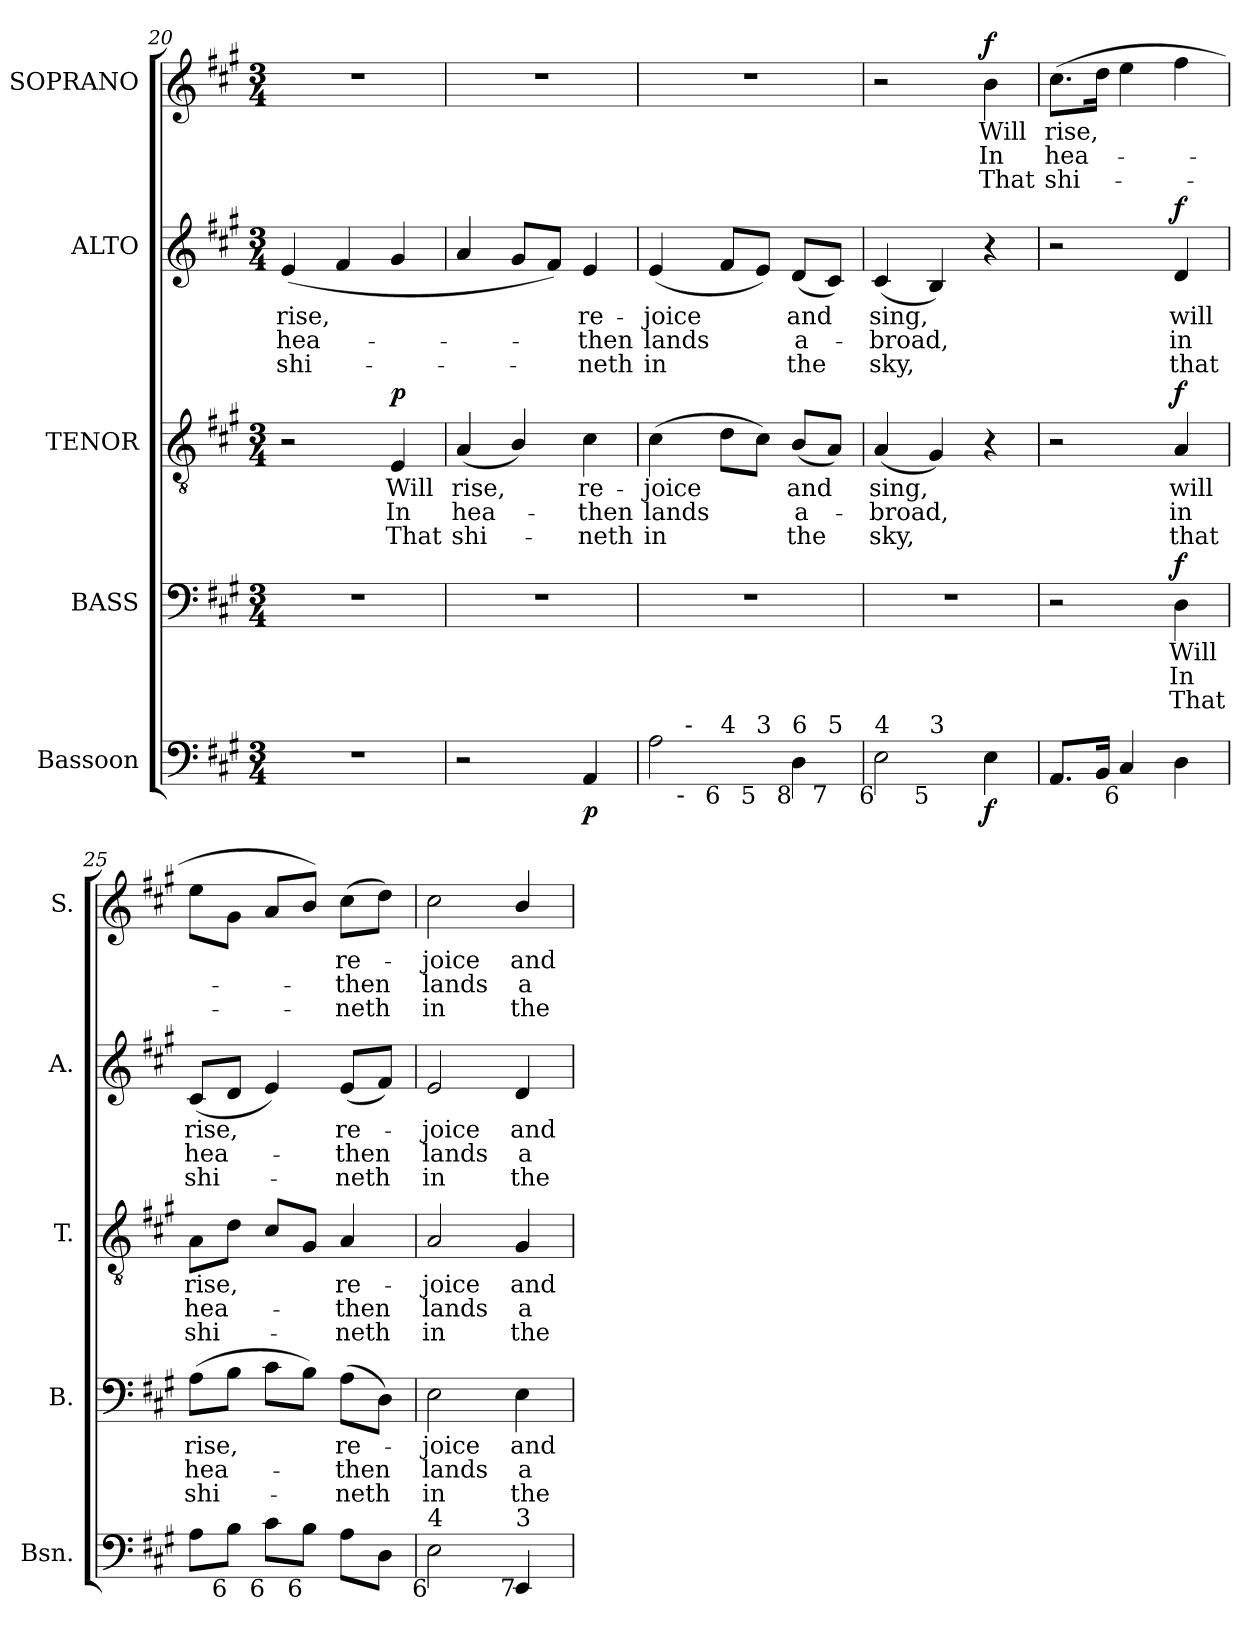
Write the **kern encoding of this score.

**kern	**dynam	**kern	**text	**text	**text	**dynam	**kern	**text	**text	**text	**dynam	**kern	**text	**text	**text	**dynam	**kern	**text	**text	**text	**dynam
*part5	*part5	*part4	*part4	*part4	*part4	*part4	*part3	*part3	*part3	*part3	*part3	*part2	*part2	*part2	*part2	*part2	*part1	*part1	*part1	*part1	*part1
*staff5	*staff5	*staff4	*staff4	*staff4	*staff4	*staff4	*staff3	*staff3	*staff3	*staff3	*staff3	*staff2	*staff2	*staff2	*staff2	*staff2	*staff1	*staff1	*staff1	*staff1	*staff1
*I"Bassoon	*	*I"BASS	*	*	*	*	*I"TENOR	*	*	*	*	*I"ALTO	*	*	*	*	*I"SOPRANO	*	*	*	*
*I'Bsn.	*	*I'B.	*	*	*	*	*I'T.	*	*	*	*	*I'A.	*	*	*	*	*I'S.	*	*	*	*
*clefF4	*	*clefF4	*	*	*	*	*clefGv2	*	*	*	*	*clefG2	*	*	*	*	*clefG2	*	*	*	*
*	*	*	*	*	*	*	*ITrd7c12	*	*	*	*	*	*	*	*	*	*	*	*	*	*
*k[f#c#g#]	*	*k[f#c#g#]	*	*	*	*	*k[f#c#g#]	*	*	*	*	*k[f#c#g#]	*	*	*	*	*k[f#c#g#]	*	*	*	*
*A:	*	*A:	*	*	*	*	*A:	*	*	*	*	*A:	*	*	*	*	*A:	*	*	*	*
*M3/4	*	*M3/4	*	*	*	*	*M3/4	*	*	*	*	*M3/4	*	*	*	*	*M3/4	*	*	*	*
=20	=20	=20	=20	=20	=20	=20	=20	=20	=20	=20	=20	=20	=20	=20	=20	=20	=20	=20	=20	=20	=20
!LO:N:vis=1	!	!LO:N:vis=1	!	!	!	!	!	!	!	!	!	!	!	!	!	!	!	!	!	!	!
!	!	!	!	!	!	!	!	!	!	!	!	!	!LO:LY:b:color=#000000	!LO:LY:b:color=#000000	!LO:LY:b:color=#000000	!	!LO:N:vis=1	!	!	!	!
2.r	.	2.r	.	.	.	.	2r	.	.	.	.	(4ei/	rise,	hea-	shi-	.	2.r	.	.	.	.
.	.	.	.	.	.	.	.	.	.	.	.	4f#i/	.	.	.	.	.	.	.	.	.
!	!	!	!	!	!	!	!	!LO:LY:b:color=#000000	!LO:LY:b:color=#000000	!LO:LY:b:color=#000000	!	!	!	!	!	!	!	!	!	!	!
.	.	.	.	.	.	.	4EEi/	Will	In	That	p	4g#i/	.	.	.	.	.	.	.	.	.
=21	=21	=21	=21	=21	=21	=21	=21	=21	=21	=21	=21	=21	=21	=21	=21	=21	=21	=21	=21	=21	=21
!	!	!LO:N:vis=1	!	!	!	!	!	!	!	!	!	!	!	!	!	!	!	!	!	!	!
!	!	!	!	!	!	!	!	!LO:LY:b:color=#000000	!LO:LY:b:color=#000000	!LO:LY:b:color=#000000	!	!	!	!	!	!	!LO:N:vis=1	!	!	!	!
2r	.	2.r	.	.	.	.	(4AAi/	rise,	hea-	shi-	.	4ai/	.	.	.	.	2.r	.	.	.	.
.	.	.	.	.	.	.	4BBi/)	.	.	.	.	8g#i/L	.	.	.	.	.	.	.	.	.
.	.	.	.	.	.	.	.	.	.	.	.	8f#i/J)	.	.	.	.	.	.	.	.	.
!	!	!	!	!	!	!	!	!LO:LY:b:color=#000000	!LO:LY:b:color=#000000	!LO:LY:b:color=#000000	!	!	!	!	!	!	!	!	!	!	!
!	!	!	!	!	!	!	!	!	!	!	!	!	!LO:LY:b:color=#000000	!LO:LY:b:color=#000000	!LO:LY:b:color=#000000	!	!	!	!	!	!
4AAi/	p	.	.	.	.	.	4C#i\	re-	-then	-neth	.	4ei/	re-	-then	-neth	.	.	.	.	.	.
=22	=22	=22	=22	=22	=22	=22	=22	=22	=22	=22	=22	=22	=22	=22	=22	=22	=22	=22	=22	=22	=22
!	!	!LO:N:vis=1	!	!	!	!	!	!	!	!	!	!	!	!	!	!	!	!	!	!	!
!	!	!	!	!	!	!	!	!LO:LY:b:color=#000000	!LO:LY:b:color=#000000	!LO:LY:b:color=#000000	!	!	!	!	!	!	!	!	!	!	!
!LO:TX:b:rj:t=5	!	!	!	!	!	!	!	!	!	!	!	!	!	!	!	!	!	!	!	!	!
!LO:TX:t=3	!	!	!	!	!	!	!	!	!	!	!	!	!	!	!	!	!	!	!	!	!
!	!	!	!	!	!	!	!	!	!	!	!	!	!LO:LY:b:color=#000000	!LO:LY:b:color=#000000	!LO:LY:b:color=#000000	!	!LO:N:vis=1	!	!	!	!
*^	*	*	*	*	*	*	*	*	*	*	*	*	*	*	*	*	*	*	*	*	*
*	*^	*	*	*	*	*	*	*	*	*	*	*	*	*	*	*	*	*	*	*	*	*
*	*	*^	*	*	*	*	*	*	*	*	*	*	*	*	*	*	*	*	*	*	*	*	*
2Ai\	8ryy	4ryy	4.ryy	.	2.r	.	.	.	.	(4C#i\	-joice	lands	in	.	(4ei/	-joice	lands	in	.	2.r	.	.	.	.
!	!LO:TX:b:rj:t=-	!	!	!	!	!	!	!	!	!	!	!	!	!	!	!	!	!	!	!	!	!	!	!
!	!LO:TX:t=-	!	!	!	!	!	!	!	!	!	!	!	!	!	!	!	!	!	!	!	!	!	!	!
.	2ryy	.	.	.	.	.	.	.	.	.	.	.	.	.	.	.	.	.	.	.	.	.	.	.
!	!	!LO:TX:b:rj:t=6	!	!	!	!	!	!	!	!	!	!	!	!	!	!	!	!	!	!	!	!	!	!
!	!	!LO:TX:t=4	!	!	!	!	!	!	!	!	!	!	!	!	!	!	!	!	!	!	!	!	!	!
.	.	2ryy	.	.	.	.	.	.	.	8Di\L	.	.	.	.	8f#i/L	.	.	.	.	.	.	.	.	.
!	!	!	!LO:TX:b:rj:t=5	!	!	!	!	!	!	!	!	!	!	!	!	!	!	!	!	!	!	!	!	!
!	!	!	!LO:TX:t=3	!	!	!	!	!	!	!	!	!	!	!	!	!	!	!	!	!	!	!	!	!
.	.	.	4.ryy	.	.	.	.	.	.	8C#i\J)	.	.	.	.	8ei/J)	.	.	.	.	.	.	.	.	.
!	!	!	!	!	!	!	!	!	!	!	!LO:LY:b:color=#000000	!LO:LY:b:color=#000000	!LO:LY:b:color=#000000	!	!	!	!	!	!	!	!	!	!	!
!LO:TX:b:rj:t=8	!	!	!	!	!	!	!	!	!	!	!	!	!	!	!	!	!	!	!	!	!	!	!	!
!LO:TX:t=6	!	!	!	!	!	!	!	!	!	!	!	!	!	!	!	!	!	!	!	!	!	!	!	!
!	!	!	!	!	!	!	!	!	!	!	!	!	!	!	!	!LO:LY:b:color=#000000	!LO:LY:b:color=#000000	!LO:LY:b:color=#000000	!	!	!	!	!	!
4Di\	.	.	.	.	.	.	.	.	.	(8BBi/L	and	a-	the	.	(8di/L	and	a-	the	.	.	.	.	.	.
!	!LO:TX:b:rj:t=7	!	!	!	!	!	!	!	!	!	!	!	!	!	!	!	!	!	!	!	!	!	!	!
!	!LO:TX:t=5	!	!	!	!	!	!	!	!	!	!	!	!	!	!	!	!	!	!	!	!	!	!	!
.	8ryy	.	.	.	.	.	.	.	.	8AAi/J)	.	.	.	.	8c#i/J)	.	.	.	.	.	.	.	.	.
=23	=23	=23	=23	=23	=23	=23	=23	=23	=23	=23	=23	=23	=23	=23	=23	=23	=23	=23	=23	=23	=23	=23	=23	=23
!	!	!	!	!	!LO:N:vis=1	!	!	!	!	!	!	!	!	!	!	!	!	!	!	!	!	!	!	!
*v	*v	*v	*v	*	*	*	*	*	*	*	*	*	*	*	*	*	*	*	*	*	*	*	*	*
*^	*	*	*	*	*	*	*	*	*	*	*	*	*	*	*	*	*	*	*	*	*
*	*^	*	*	*	*	*	*	*	*	*	*	*	*	*	*	*	*	*	*	*	*	*
*	*	*^	*	*	*	*	*	*	*	*	*	*	*	*	*	*	*	*	*	*	*	*	*
!	!	!	!	!	!	!	!	!	!	!	!LO:LY:b:color=#000000	!LO:LY:b:color=#000000	!LO:LY:b:color=#000000	!	!	!	!	!	!	!	!	!	!	!
*v	*v	*v	*v	*	*	*	*	*	*	*	*	*	*	*	*	*	*	*	*	*	*	*	*	*
*^	*	*	*	*	*	*	*	*	*	*	*	*	*	*	*	*	*	*	*	*	*
*	*^	*	*	*	*	*	*	*	*	*	*	*	*	*	*	*	*	*	*	*	*	*
*	*	*^	*	*	*	*	*	*	*	*	*	*	*	*	*	*	*	*	*	*	*	*	*
!LO:TX:b:rj:t=6	!	!	!	!	!	!	!	!	!	!	!	!	!	!	!	!	!	!	!	!	!	!	!	!
!LO:TX:t=4	!	!	!	!	!	!	!	!	!	!	!	!	!	!	!	!	!	!	!	!	!	!	!	!
!	!	!	!	!	!	!	!	!	!	!	!	!	!	!	!	!LO:LY:b:color=#000000	!LO:LY:b:color=#000000	!LO:LY:b:color=#000000	!	!	!	!	!	!
*	*v	*v	*v	*	*	*	*	*	*	*	*	*	*	*	*	*	*	*	*	*	*	*	*	*
2Ei\	4ryy	.	2.r	.	.	.	.	(4AAi/	sing,	-broad,	sky,	.	(4c#i/	sing,	-broad,	sky,	.	2r	.	.	.	.
!	!LO:TX:b:rj:t=5	!	!	!	!	!	!	!	!	!	!	!	!	!	!	!	!	!	!	!	!	!
!	!LO:TX:t=3	!	!	!	!	!	!	!	!	!	!	!	!	!	!	!	!	!	!	!	!	!
.	2ryy	.	.	.	.	.	.	4GG#i/)	.	.	.	.	4Bi/)	.	.	.	.	.	.	.	.	.
!	!	!	!	!	!	!	!	!	!	!	!	!	!	!	!	!	!	!	!LO:LY:b:color=#000000	!LO:LY:b:color=#000000	!LO:LY:b:color=#000000	!
4Ei\	.	f	.	.	.	.	.	4r	.	.	.	.	4r	.	.	.	.	4bi\	Will	In	That	f
*v	*v	*	*	*	*	*	*	*	*	*	*	*	*	*	*	*	*	*	*	*	*	*
!!LO:LB:g=z
=24	=24	=24	=24	=24	=24	=24	=24	=24	=24	=24	=24	=24	=24	=24	=24	=24	=24	=24	=24	=24	=24
*^	*	*	*	*	*	*	*	*	*	*	*	*	*	*	*	*	*	*	*	*	*
!	!	!	!	!	!	!	!	!	!	!	!	!	!	!	!	!	!	!	!LO:LY:b:color=#000000	!LO:LY:b:color=#000000	!LO:LY:b:color=#000000	!
*v	*v	*	*	*	*	*	*	*	*	*	*	*	*	*	*	*	*	*	*	*	*	*
8.AAi/L	.	2r	.	.	.	.	2r	.	.	.	.	2r	.	.	.	.	(8.cc#i\L	rise,	hea-	shi-	.
16BBi/Jk	.	.	.	.	.	.	.	.	.	.	.	.	.	.	.	.	16ddi\Jk	.	.	.	.
!LO:TX:b:rj:t=6	!	!	!	!	!	!	!	!	!	!	!	!	!	!	!	!	!	!	!	!	!
4C#i/	.	.	.	.	.	.	.	.	.	.	.	.	.	.	.	.	4eei\	.	.	.	.
!	!	!	!LO:LY:b:color=#000000	!LO:LY:b:color=#000000	!LO:LY:b:color=#000000	!	!	!	!	!	!	!	!	!	!	!	!	!	!	!	!
!	!	!	!	!	!	!	!	!LO:LY:b:color=#000000	!LO:LY:b:color=#000000	!LO:LY:b:color=#000000	!	!	!	!	!	!	!	!	!	!	!
!	!	!	!	!	!	!	!	!	!	!	!	!	!LO:LY:b:color=#000000	!LO:LY:b:color=#000000	!LO:LY:b:color=#000000	!	!	!	!	!	!
4Di\	.	4Di\	Will	In	That	f	4AAi/	will	in	that	f	4di/	will	in	that	f	4ff#i\	.	.	.	.
=25	=25	=25	=25	=25	=25	=25	=25	=25	=25	=25	=25	=25	=25	=25	=25	=25	=25	=25	=25	=25	=25
!	!	!	!LO:LY:b:color=#000000	!LO:LY:b:color=#000000	!LO:LY:b:color=#000000	!	!	!	!	!	!	!	!	!	!	!	!	!	!	!	!
!	!	!	!	!	!	!	!	!LO:LY:b:color=#000000	!LO:LY:b:color=#000000	!LO:LY:b:color=#000000	!	!	!	!	!	!	!	!	!	!	!
!	!	!	!	!	!	!	!	!	!	!	!	!	!LO:LY:b:color=#000000	!LO:LY:b:color=#000000	!LO:LY:b:color=#000000	!	!	!	!	!	!
8Ai\L	.	(8Ai\L	rise,	hea-	shi-	.	8AAi\L	rise,	hea-	shi-	.	(8c#i/L	rise,	hea-	shi-	.	8eei\L	.	.	.	.
!LO:TX:b:rj:t=6	!	!	!	!	!	!	!	!	!	!	!	!	!	!	!	!	!	!	!	!	!
8Bi\J	.	8Bi\J	.	.	.	.	8Di\J	.	.	.	.	8di/J	.	.	.	.	8g#i\J	.	.	.	.
!LO:TX:b:rj:t=6	!	!	!	!	!	!	!	!	!	!	!	!	!	!	!	!	!	!	!	!	!
8c#i\L	.	8c#i\L	.	.	.	.	8C#i/L	.	.	.	.	4ei/)	.	.	.	.	8ai/L	.	.	.	.
!LO:TX:b:rj:t=6	!	!	!	!	!	!	!	!	!	!	!	!	!	!	!	!	!	!	!	!	!
8Bi\J	.	8Bi\J)	.	.	.	.	8GG#i/J	.	.	.	.	.	.	.	.	.	8bi/J)	.	.	.	.
!	!	!	!LO:LY:b:color=#000000	!LO:LY:b:color=#000000	!LO:LY:b:color=#000000	!	!	!	!	!	!	!	!	!	!	!	!	!	!	!	!
!	!	!	!	!	!	!	!	!LO:LY:b:color=#000000	!LO:LY:b:color=#000000	!LO:LY:b:color=#000000	!	!	!	!	!	!	!	!	!	!	!
!	!	!	!	!	!	!	!	!	!	!	!	!	!LO:LY:b:color=#000000	!LO:LY:b:color=#000000	!LO:LY:b:color=#000000	!	!	!	!	!	!
!	!	!	!	!	!	!	!	!	!	!	!	!	!	!	!	!	!	!LO:LY:b:color=#000000	!LO:LY:b:color=#000000	!LO:LY:b:color=#000000	!
8Ai\L	.	(8Ai\L	re-	-then	-neth	.	4AAi/	re-	-then	-neth	.	(8ei/L	re-	-then	-neth	.	(8cc#i\L	re-	-then	-neth	.
8Di\J	.	8Di\J)	.	.	.	.	.	.	.	.	.	8f#i/J)	.	.	.	.	8ddi\J)	.	.	.	.
=26	=26	=26	=26	=26	=26	=26	=26	=26	=26	=26	=26	=26	=26	=26	=26	=26	=26	=26	=26	=26	=26
!	!	!	!LO:LY:b:color=#000000	!LO:LY:b:color=#000000	!LO:LY:b:color=#000000	!	!	!	!	!	!	!	!	!	!	!	!	!	!	!	!
!	!	!	!	!	!	!	!	!LO:LY:b:color=#000000	!LO:LY:b:color=#000000	!LO:LY:b:color=#000000	!	!	!	!	!	!	!	!	!	!	!
!	!	!	!	!	!	!	!	!	!	!	!	!	!LO:LY:b:color=#000000	!LO:LY:b:color=#000000	!LO:LY:b:color=#000000	!	!	!	!	!	!
!LO:TX:b:rj:t=6	!	!	!	!	!	!	!	!	!	!	!	!	!	!	!	!	!	!	!	!	!
!LO:TX:t=4	!	!	!	!	!	!	!	!	!	!	!	!	!	!	!	!	!	!	!	!	!
!	!	!	!	!	!	!	!	!	!	!	!	!	!	!	!	!	!	!LO:LY:b:color=#000000	!LO:LY:b:color=#000000	!LO:LY:b:color=#000000	!
2Ei\	.	2Ei\	-joice	lands	in	.	2AAi/	-joice	lands	in	.	2ei/	-joice	lands	in	.	2cc#i\	-joice	lands	in	.
!	!	!	!LO:LY:b:color=#000000	!LO:LY:b:color=#000000	!LO:LY:b:color=#000000	!	!	!	!	!	!	!	!	!	!	!	!	!	!	!	!
!	!	!	!	!	!	!	!	!LO:LY:b:color=#000000	!LO:LY:b:color=#000000	!LO:LY:b:color=#000000	!	!	!	!	!	!	!	!	!	!	!
!	!	!	!	!	!	!	!	!	!	!	!	!	!LO:LY:b:color=#000000	!LO:LY:b:color=#000000	!LO:LY:b:color=#000000	!	!	!	!	!	!
!LO:TX:b:rj:t=7	!	!	!	!	!	!	!	!	!	!	!	!	!	!	!	!	!	!	!	!	!
!LO:TX:t=3	!	!	!	!	!	!	!	!	!	!	!	!	!	!	!	!	!	!	!	!	!
!	!	!	!	!	!	!	!	!	!	!	!	!	!	!	!	!	!	!LO:LY:b:color=#000000	!LO:LY:b:color=#000000	!LO:LY:b:color=#000000	!
4EEi/	.	4Ei\	and	a-	the	.	4GG#i/	and	a-	the	.	4di/	and	a-	the	.	4bi/	and	a-	the	.
=	=	=	=	=	=	=	=	=	=	=	=	=	=	=	=	=	=	=	=	=	=
*-	*-	*-	*-	*-	*-	*-	*-	*-	*-	*-	*-	*-	*-	*-	*-	*-	*-	*-	*-	*-	*-
